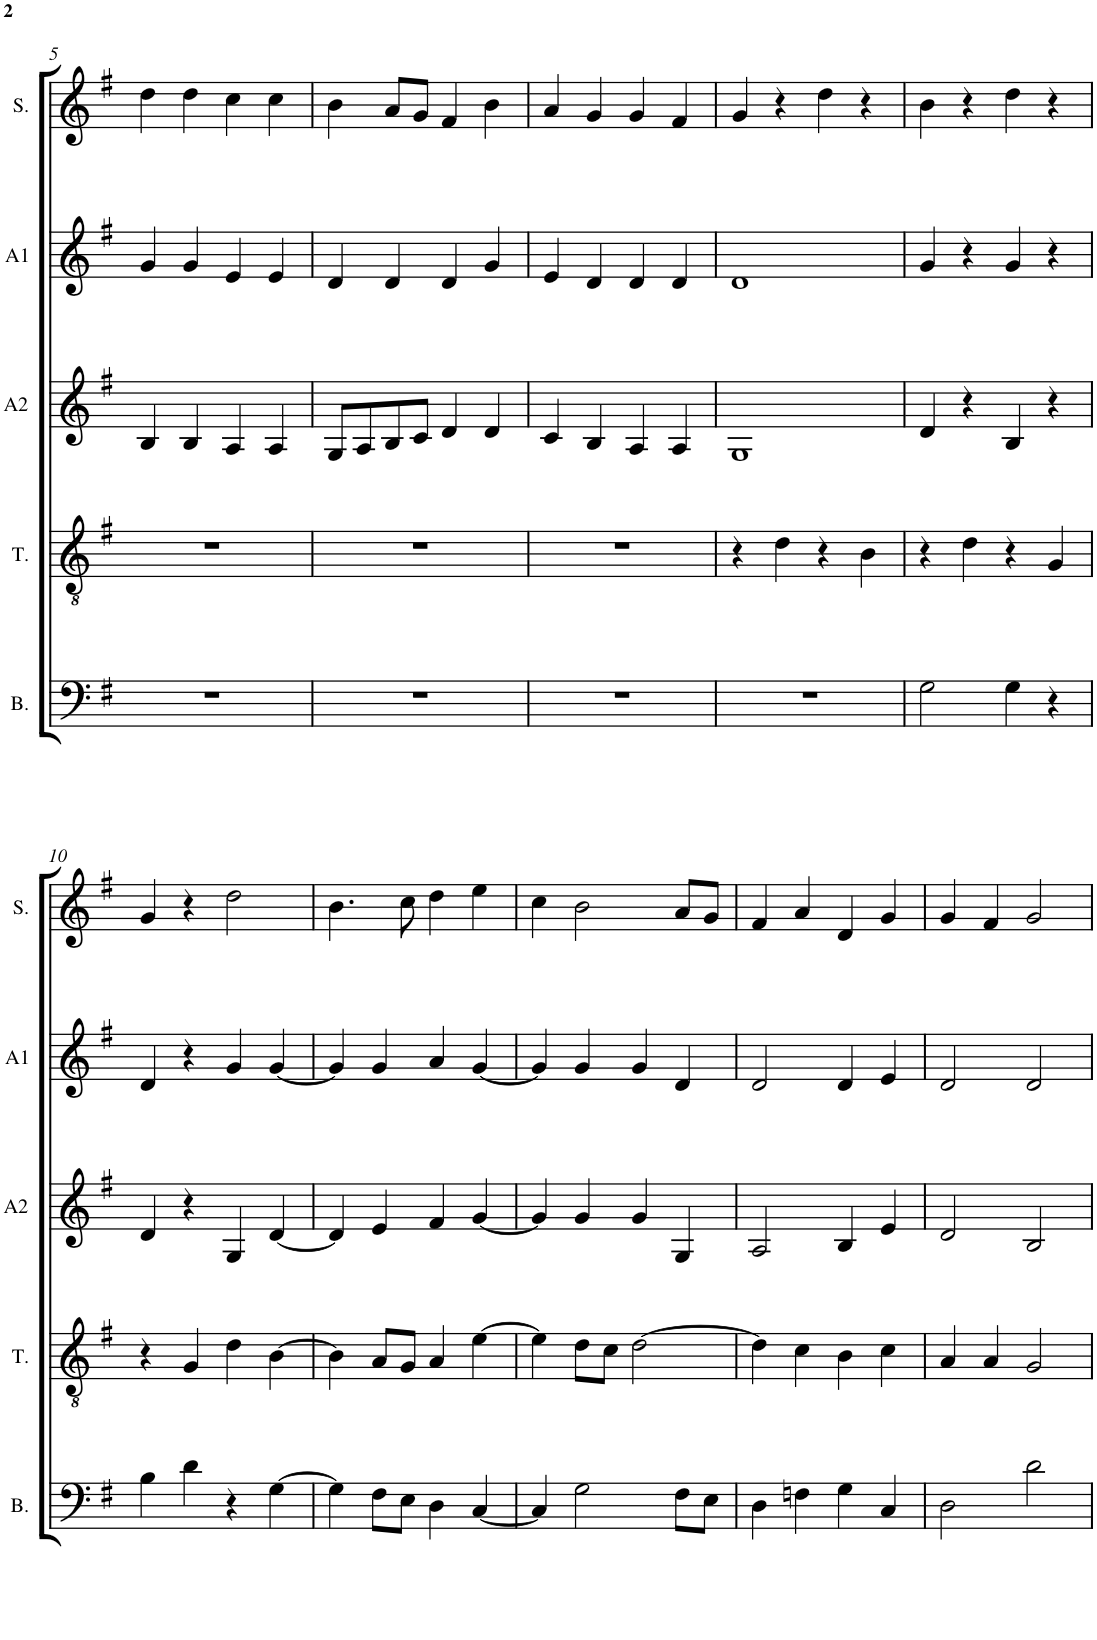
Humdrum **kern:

**kern	**kern	**kern	**kern	**kern
*part5	*part4	*part3	*part2	*part1
*staff5	*staff4	*staff3	*staff2	*staff1
*I"Bass	*I"Tenor	*I"Alto 2	*I"Alto 1	*I"Sorpano
*I'B.	*I'T.	*I'A2	*I'A1	*I'S.
!!LO:PB:g=z
*clefF4	*clefGv2	*clefG2	*clefG2	*clefG2
*k[f#]	*k[f#]	*k[f#]	*k[f#]	*k[f#]
*G:	*G:	*G:	*G:	*G:
*M2/2	*M2/2	*M2/2	*M2/2	*M2/2
*met(c|)	*met(c|)	*met(c|)	*met(c|)	*met(c|)
=5	=5	=5	=5	=5
1r	1r	4B/	4g/	4dd\
.	.	4B/	4g/	4dd\
.	.	4A/	4e/	4cc\
.	.	4A/	4e/	4cc\
=6	=6	=6	=6	=6
1r	1r	8G/L	4d/	4b\
.	.	8A/	.	.
.	.	8B/	4d/	8a/L
.	.	8c/J	.	8g/J
.	.	4d/	4d/	4f#/
.	.	4d/	4g/	4b\
=7	=7	=7	=7	=7
1r	1r	4c/	4e/	4a/
.	.	4B/	4d/	4g/
.	.	4A/	4d/	4g/
.	.	4A/	4d/	4f#/
=8	=8	=8	=8	=8
1r	4r	1G	1d	4g/
.	4d\	.	.	4r
.	4r	.	.	4dd\
.	4B\	.	.	4r
=9	=9	=9	=9	=9
2G\	4r	4d/	4g/	4b\
.	4d\	4r	4r	4r
4G\	4r	4B/	4g/	4dd\
4r	4G/	4r	4r	4r
!!LO:LB:g=z
=10	=10	=10	=10	=10
4B\	4r	4d/	4d/	4g/
4d\	4G/	4r	4r	4r
4r	4d\	4G/	4g/	2dd\
[4G\	[4B\	[4d/	[4g/	.
=11	=11	=11	=11	=11
4G\]	4B\]	4d/]	4g/]	4.b\
8F#\L	8A/L	4e/	4g/	.
8E\J	8G/J	.	.	8cc\
4D\	4A/	4f#/	4a/	4dd\
[4C/	[4e\	[4g/	[4g/	4ee\
=12	=12	=12	=12	=12
4C/]	4e\]	4g/]	4g/]	4cc\
2G\	8d\L	4g/	4g/	2b\
.	8c\J	.	.	.
.	[2d\	4g/	4g/	.
8F#\L	.	4G/	4d/	8a/L
8E\J	.	.	.	8g/J
=13	=13	=13	=13	=13
4D\	4d\]	2A/	2d/	4f#/
4Fn\	4c\	.	.	4a/
4G\	4B\	4B/	4d/	4d/
4C/	4c\	4e/	4e/	4g/
=14	=14	=14	=14	=14
2D\	4A/	2d/	2d/	4g/
.	4A/	.	.	4f#/
2d\	2G/	2B/	2d/	2g/
=	=	=	=	=
*-	*-	*-	*-	*-
